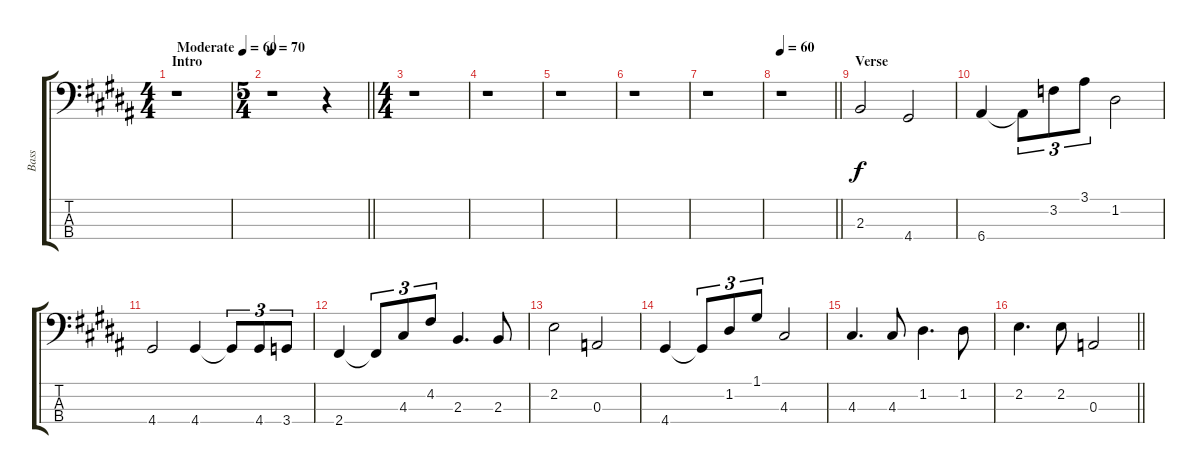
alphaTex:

\track ("Bass" "Bass") {instrument acousticbass}
\staff {score tabs}
\tuning (G2 D2 A1 E1) {hide}
\ts (4 4)
\section ("" "Intro")
\tempo (60 "Moderate")
\clef f4
\ks g#minor
r.1{dy f instrument acousticbass} |
\ts (5 4)
\tempo 70
\barLineRight lightlight
r.1 r.4 |
\ts (4 4)
r.1 |
r.1 |
r.1 |
r.1 |
r.1 |
\tempo 60
\barLineRight lightlight
r.1 |
\section ("" "Verse")
2.3.2 4.4.2 |
6.4.4 6.4{t}.8{tu (3 2)} 3.2.8{tu (3 2)} 3.1.8{tu (3 2)} 1.2.2 |
4.4.2 4.4.4 4.4{t}.8{tu (3 2)} 4.4.8{tu (3 2)} 3.4.8{tu (3 2)} |
2.4.4 2.4{t}.8{tu (3 2)} 4.3.8{tu (3 2)} 4.2.8{tu (3 2)} 2.3.4{d} 2.3.8 |
2.2.2 0.3.2 |
4.4.4 4.4{t}.8{tu (3 2)} 1.2.8{tu (3 2)} 1.1.8{tu (3 2)} 4.3.2 |
4.3.4{d} 4.3.8 1.2.4{d} 1.2.8 |
\barLineRight lightlight
2.2.4{d} 2.2.8 0.3.2
